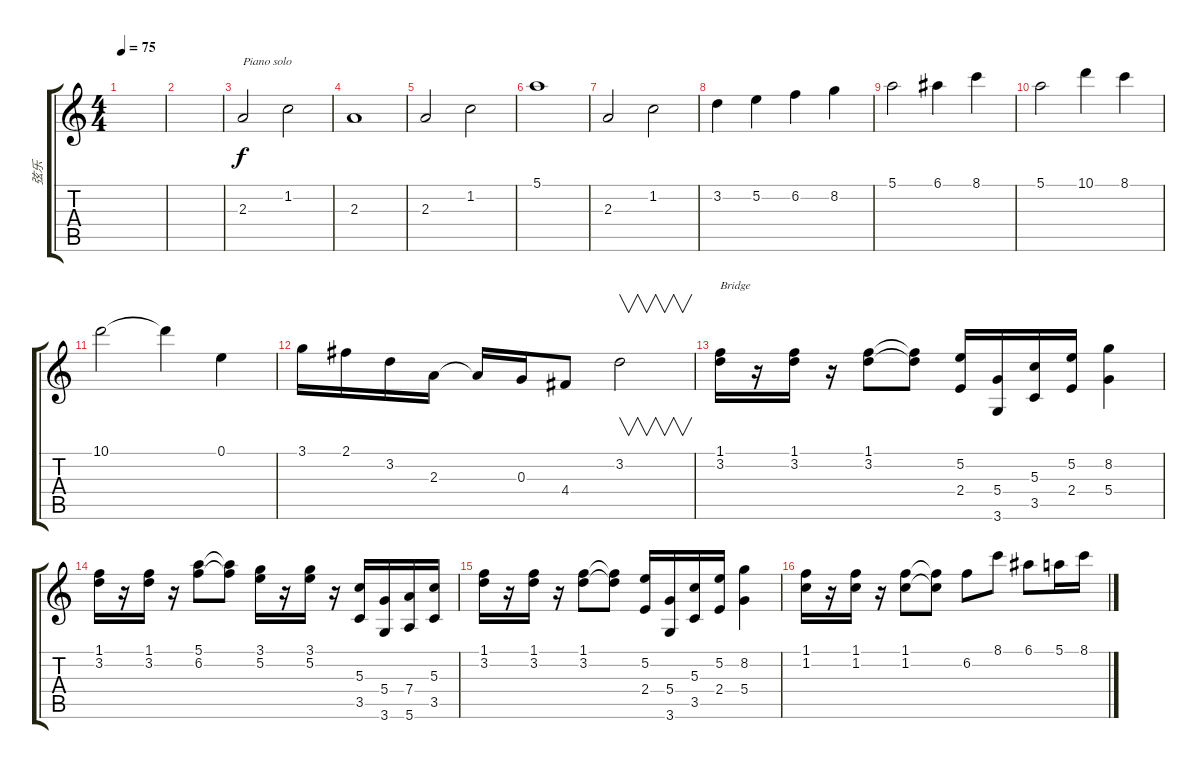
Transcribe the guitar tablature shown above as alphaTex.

\track ("弦乐" "弦乐") {instrument stringensemble1}
\staff {score tabs}
\tuning (E5 B4 G4 D4 A3 E3) {hide}
\ts (4 4)
\tempo 75
\clef g2
\ks c
|
|
2.3.2{txt "Piano solo"} 1.2.2 |
2.3.1 |
2.3.2 1.2.2 |
5.1.1 |
2.3.2 1.2.2 |
3.2.4 5.2.4 6.2.4 8.2.4 |
5.1.2 6.1.4 8.1.4 |
5.1.2 10.1.4 8.1.4 |
10.1.2 10.1{t}.4 0.1.4 |
3.1.16 2.1.16 3.2.16 2.3.16 2.3{t}.16 0.3.16 4.4.8 3.2.2{v} |
(1.1 3.2).16{txt "Bridge"} r.16 (1.1 3.2).16 r.16 (1.1 3.2).8 (1.1{t} 3.2{t}).8 (5.2 2.4).16 (5.4 3.6).16 (5.3 3.5).16 (5.2 2.4).16 (8.2 5.4).4 |
(1.1 3.2).16 r.16 (1.1 3.2).16 r.16 (5.1 6.2).8 (5.1{t} 6.2{t}).8 (3.1 5.2).16 r.16 (3.1 5.2).16 r.16 (5.3 3.5).16 (5.4 3.6).16 (7.4 5.6).16 (5.3 3.5).16 |
(1.1 3.2).16 r.16 (1.1 3.2).16 r.16 (1.1 3.2).8 (1.1{t} 3.2{t}).8 (5.2 2.4).16 (5.4 3.6).16 (5.3 3.5).16 (5.2 2.4).16 (8.2 5.4).4 |
(1.1 1.2).16 r.16 (1.1 1.2).16 r.16 (1.1 1.2).8 (1.1{t} 1.2{t}).8 6.2.8 8.1.8 6.1.8 5.1.16 8.1.16
